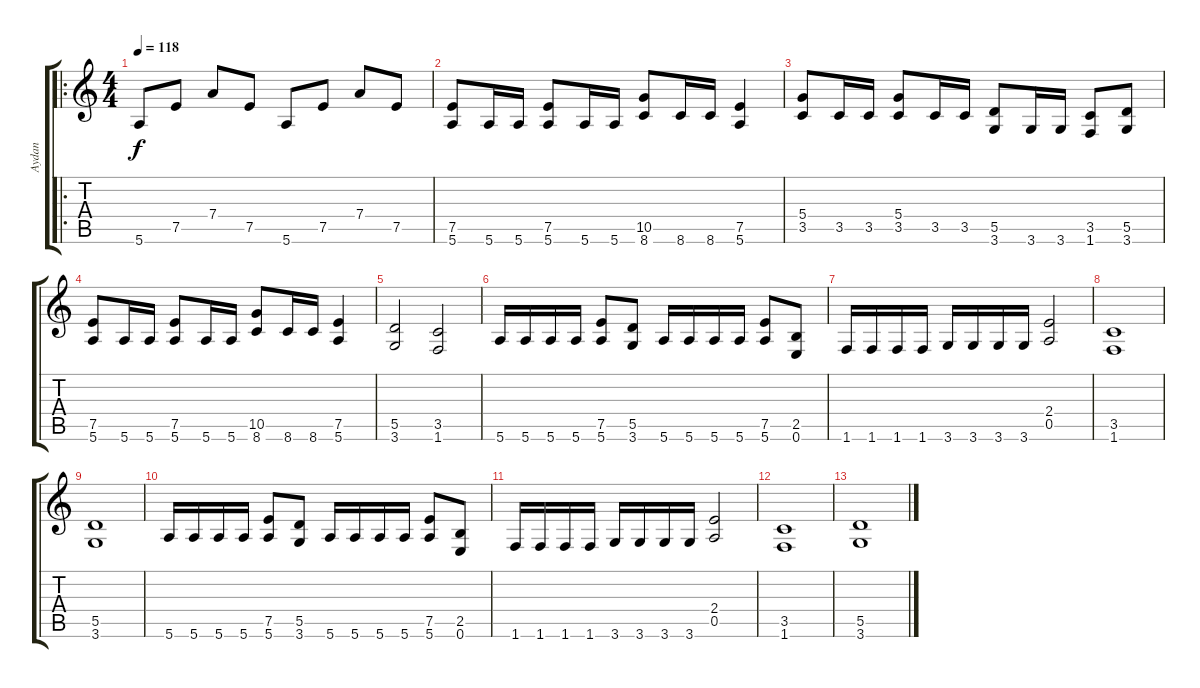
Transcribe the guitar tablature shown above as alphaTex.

\track ("Aydan" "Aydan") {instrument distortionguitar}
\staff {score tabs}
\tuning (E4 B3 G3 D3 A2 E2) {hide}
\ro
\ts (4 4)
\tempo 118
\clef g2
\ks c
5.6.8{dy f instrument electricguitarmuted} 7.5.8 7.4.8 7.5.8 5.6.8 7.5.8 7.4.8 7.5.8 |
(7.5 5.6).8{instrument distortionguitar} 5.6.16{instrument electricguitarmuted} 5.6.16 (7.5 5.6).8{instrument distortionguitar} 5.6.16{instrument electricguitarmuted} 5.6.16 (10.5 8.6).8{instrument distortionguitar} 8.6.16{instrument electricguitarmuted} 8.6.16 (7.5 5.6).4{instrument distortionguitar} |
(5.4 3.5).8 3.5.16{instrument electricguitarmuted} 3.5.16 (5.4 3.5).8{instrument distortionguitar} 3.5.16{instrument electricguitarmuted} 3.5.16 (5.5 3.6).8{instrument distortionguitar} 3.6.16{instrument electricguitarmuted} 3.6.16 (3.5 1.6).8{instrument distortionguitar} (5.5 3.6).8 |
(7.5 5.6).8{instrument distortionguitar} 5.6.16{instrument electricguitarmuted} 5.6.16 (7.5 5.6).8{instrument distortionguitar} 5.6.16{instrument electricguitarmuted} 5.6.16 (10.5 8.6).8{instrument distortionguitar} 8.6.16{instrument electricguitarmuted} 8.6.16 (7.5 5.6).4{instrument distortionguitar} |
(5.5 3.6).2 (3.5 1.6).2 |
5.6.16{instrument electricguitarmuted} 5.6.16 5.6.16 5.6.16 (7.5 5.6).8{instrument distortionguitar} (5.5 3.6).8 5.6.16{instrument electricguitarmuted} 5.6.16 5.6.16 5.6.16 (7.5 5.6).8{instrument distortionguitar} (2.5 0.6).8 |
1.6.16{instrument electricguitarmuted} 1.6.16 1.6.16 1.6.16 3.6.16 3.6.16 3.6.16 3.6.16 (2.4 0.5).2{instrument distortionguitar} |
(3.5 1.6).1 |
(5.5 3.6).1 |
5.6.16{instrument electricguitarmuted} 5.6.16 5.6.16 5.6.16 (7.5 5.6).8{instrument distortionguitar} (5.5 3.6).8 5.6.16{instrument electricguitarmuted} 5.6.16 5.6.16 5.6.16 (7.5 5.6).8{instrument distortionguitar} (2.5 0.6).8 |
1.6.16{instrument electricguitarmuted} 1.6.16 1.6.16 1.6.16 3.6.16 3.6.16 3.6.16 3.6.16 (2.4 0.5).2{instrument distortionguitar} |
(3.5 1.6).1 |
(5.5 3.6).1
